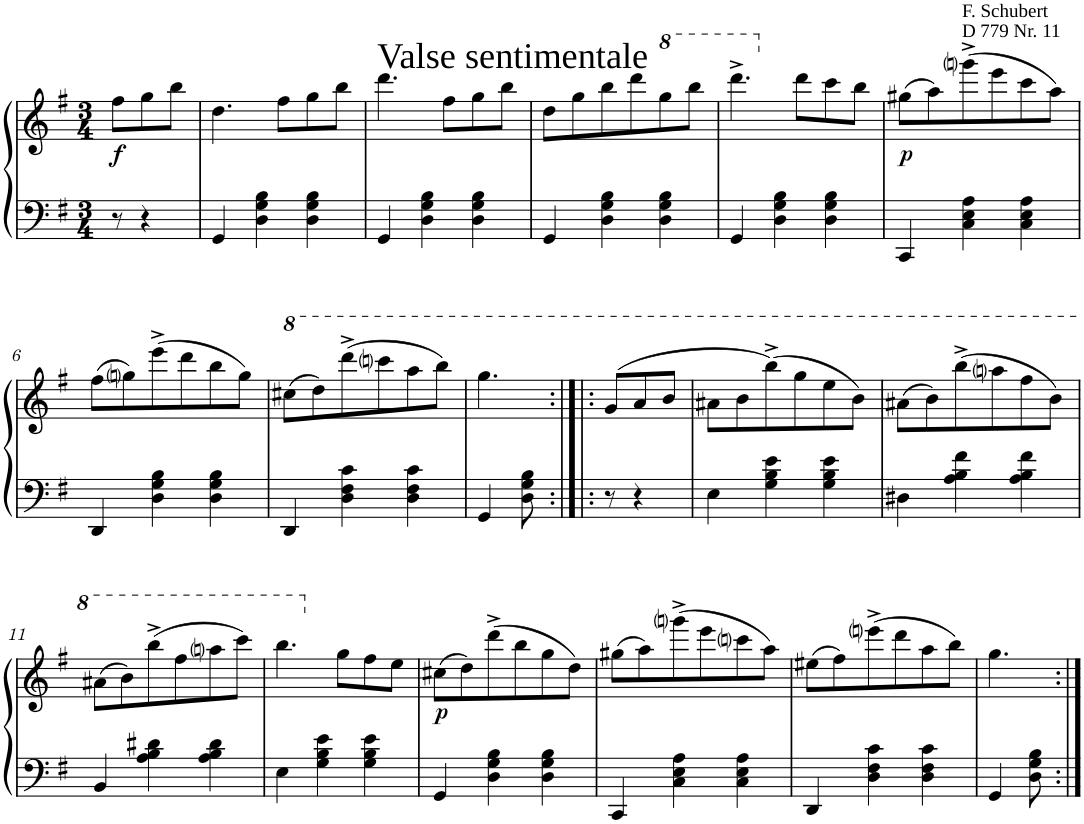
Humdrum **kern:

**kern	**kern	**dynam
*part1	*part1	*part1
*staff2	*staff1	*staff1/2
*I"Midi_1	*	*
*clefF4	*clefG2	*
*k[f#]	*k[f#]	*
*G:	*G:	*
*M3/4	*M3/4	*
=	=	=
!	!	!LO:DY:b
8r	8ff#\L	f
4r	8gg\	.
.	8bb\J	.
=1	=1	=1
4GG/	4.dd\	.
4D\ 4G\ 4B\	.	.
.	8ff#\L	.
4D\ 4G\ 4B\	8gg\	.
.	8bb\J	.
=2	=2	=2
!	!LO:TX:a:t=Valse sentimentale	!
4GG/	4.ddd\	.
4D\ 4G\ 4B\	.	.
.	8ff#\L	.
4D\ 4G\ 4B\	8gg\	.
.	8bb\J	.
=3	=3	=3
4GG/	8dd\L	.
.	8gg\	.
4D\ 4G\ 4B\	8bb\	.
.	8ddd\	.
*	*8va	*
4D\ 4G\ 4B\	8ggg\	.
.	8bbb\J	.
=4	=4	=4
4GG/	4.dddd^\	.
4D\ 4G\ 4B\	.	.
*	*X8va	*
.	8ddd\L	.
4D\ 4G\ 4B\	8ccc\	.
.	8bb\J	.
=5	=5	=5
!	!	!LO:DY:b
4CC/	(>8gg#X\L	p
.	8aa\)	.
!	!LO:TX:a:t=F. Schubert	!
!	!LO:TX:a:t=D 779 Nr. 11	!
4C\ 4E\ 4A\	(>8gggni^\	.
.	8eee\	.
4C\ 4E\ 4A\	8ccc\	.
.	8aa\J)	.
!!LO:LB:g=z
=6	=6	=6
4DD/	(>8ff#\L	.
.	8ggni\)	.
4D\ 4G\ 4B\	(>8eee^\	.
.	8ddd\	.
4D\ 4G\ 4B\	8bb\	.
.	8gg\J)	.
=7	=7	=7
*	*8va	*
4DD/	(>8ccc#X\L	.
.	8ddd\)	.
4D\ 4F#\ 4c\	(>8dddd^\	.
.	8ccccni\	.
4D\ 4F#\ 4c\	8aaa\	.
.	8bbb\J)	.
=8	=8	=8
4GG/	4.ggg\	.
8D\ 8G\ 8B\	.	.
=8X1:|!|:	=8X1:|!|:	=8X1:|!|:
8r	(>8gg/L	.
4r	8aa/	.
.	8bb/J	.
=9	=9	=9
4E\	8aa#X\L	.
.	8bb\	.
4G\ 4B\ 4e\	(>8bbb^\)	.
.	8ggg\	.
4G\ 4B\ 4e\	8eee\	.
.	8bb\J)	.
=10	=10	=10
4D#X\	(>8aa#X\L	.
.	8bb\)	.
4A\ 4B\ 4f#\	(>8bbb^\	.
.	8aaani\	.
4A\ 4B\ 4f#\	8fff#\	.
.	8bb\J)	.
!!LO:LB:g=z
=11	=11	=11
4BB/	(>8aa#X\L	.
.	8bb\)	.
4A\ 4B\ 4d#X\	(>8bbb^\	.
.	8fff#\	.
4A\ 4B\ 4d#\	8aaani\	.
.	8cccc\J)	.
=12	=12	=12
4E\	4.bbb\	.
4G\ 4B\ 4e\	.	.
*	*X8va	*
.	8gg\L	.
4G\ 4B\ 4e\	8ff#\	.
.	8ee\J	.
=13	=13	=13
!	!	!LO:DY:b
4GG/	(>8cc#X\L	p
.	8dd\)	.
4D\ 4G\ 4B\	(>8ddd^\	.
.	8bb\	.
4D\ 4G\ 4B\	8gg\	.
.	8dd\J)	.
=14	=14	=14
4CC/	(>8gg#X\L	.
.	8aa\)	.
4C\ 4E\ 4A\	(>8gggni^\	.
.	8eee\	.
4C\ 4E\ 4A\	8cccni\	.
.	8aa\J)	.
=15	=15	=15
4DD/	(>8ee#X\L	.
.	8ff#\)	.
4D\ 4F#\ 4c\	(>8eeeni^\	.
.	8ddd\	.
4D\ 4F#\ 4c\	8aa\	.
.	8bb\J)	.
=16	=16	=16
4GG/	4.gg\	.
8D\ 8G\ 8B\	.	.
=:|!	=:|!	=:|!
*-	*-	*-
